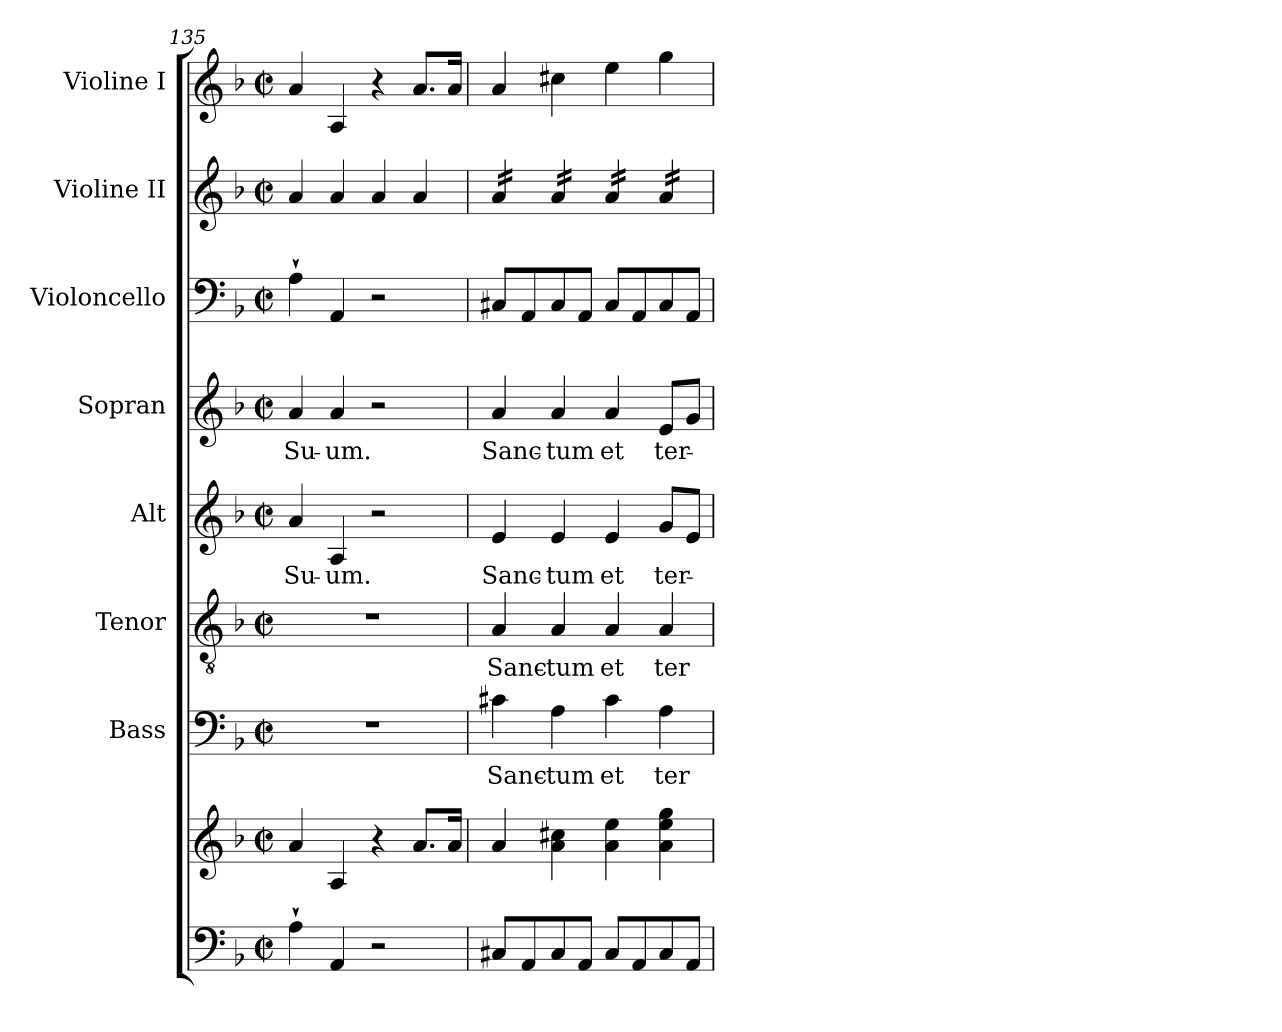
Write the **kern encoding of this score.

**kern	**kern	**kern	**text	**kern	**text	**kern	**text	**kern	**text	**kern	**kern	**kern
*part8	*part8	*part7	*part7	*part6	*part6	*part5	*part5	*part4	*part4	*part3	*part2	*part1
*staff9	*staff8	*staff7	*staff7	*staff6	*staff6	*staff5	*staff5	*staff4	*staff4	*staff3	*staff2	*staff1
*	*	*I"Bass	*	*I"Tenor	*	*I"Alt	*	*I"Sopran	*	*I"Violoncello	*I"Violine II	*I"Violine I
*	*	*I'B.	*	*I'T.	*	*I'A.	*	*I'S.	*	*I'Vc.	*I'Vl. II	*I'Vl. I
*clefF4	*clefG2	*clefF4	*	*clefGv2	*	*clefG2	*	*clefG2	*	*clefF4	*clefG2	*clefG2
*	*	*	*	*	*	*	*	*	*	*ITrd7c12	*	*
*k[b-]	*k[b-]	*k[b-]	*	*k[b-]	*	*k[b-]	*	*k[b-]	*	*k[b-]	*k[b-]	*k[b-]
*F:	*F:	*F:	*	*F:	*	*F:	*	*F:	*	*F:	*F:	*F:
*M2/2	*M2/2	*M2/2	*	*M2/2	*	*M2/2	*	*M2/2	*	*M2/2	*M2/2	*M2/2
*met(c|)	*met(c|)	*met(c|)	*	*met(c|)	*	*met(c|)	*	*met(c|)	*	*met(c|)	*met(c|)	*met(c|)
=135	=135	=135	=135	=135	=135	=135	=135	=135	=135	=135	=135	=135
!	!	!	!	!	!	!	!LO:LY:b	!	!LO:LY:b	!	!	!
4A`>\	4a/	1r	.	1r	.	4a/	Su-	4a/	Su-	4AA`>\	4a/	4a/
!	!	!	!	!	!	!	!LO:LY:b	!	!LO:LY:b	!	!	!
4AA/	4A/	.	.	.	.	4A/	-um.	4a/	-um.	4AAA/	4a/	4A/
2r	4r	.	.	.	.	2r	.	2r	.	2r	4a/	4r
.	8.a/L	.	.	.	.	.	.	.	.	.	4a/	8.a/L
.	16a/Jk	.	.	.	.	.	.	.	.	.	.	16a/Jk
=136	=136	=136	=136	=136	=136	=136	=136	=136	=136	=136	=136	=136
!	!	!	!LO:LY:b	!	!LO:LY:b	!	!LO:LY:b	!	!LO:LY:b	!	!	!
*	*	*	*	*	*	*	*	*	*	*	*tremolo	*
8C#X/L	4a/	4c#X\	Sanc-	4A/	Sanc-	4e/	Sanc-	4a/	Sanc-	8CC#X/L	16a/LL	4a/
.	.	.	.	.	.	.	.	.	.	.	16a/	.
8AA/	.	.	.	.	.	.	.	.	.	8AAA/	16a/	.
.	.	.	.	.	.	.	.	.	.	.	16a/JJ	.
!	!	!	!LO:LY:b	!	!LO:LY:b	!	!LO:LY:b	!	!LO:LY:b	!	!	!
8C#/	4a\ 4cc#X\	4A\	-tum	4A/	-tum	4e/	-tum	4a/	-tum	8CC#/	16a/LL	4cc#X\
.	.	.	.	.	.	.	.	.	.	.	16a/	.
8AA/J	.	.	.	.	.	.	.	.	.	8AAA/J	16a/	.
.	.	.	.	.	.	.	.	.	.	.	16a/JJ	.
!	!	!	!LO:LY:b	!	!LO:LY:b	!	!LO:LY:b	!	!LO:LY:b	!	!	!
8C#/L	4a\ 4ee\	4c#\	et	4A/	et	4e/	et	4a/	et	8CC#/L	16a/LL	4ee\
.	.	.	.	.	.	.	.	.	.	.	16a/	.
8AA/	.	.	.	.	.	.	.	.	.	8AAA/	16a/	.
.	.	.	.	.	.	.	.	.	.	.	16a/JJ	.
!	!	!	!LO:LY:b	!	!LO:LY:b	!	!LO:LY:b	!	!LO:LY:b	!	!	!
8C#/	4a\ 4ee\ 4gg\	4A\	ter-	4A/	ter-	8g/L	ter-	8e/L	ter-	8CC#/	16a/LL	4gg\
.	.	.	.	.	.	.	.	.	.	.	16a/	.
8AA/J	.	.	.	.	.	8e/J	.	8g/J	.	8AAA/J	16a/	.
.	.	.	.	.	.	.	.	.	.	.	16a/JJ	.
*	*	*	*	*	*	*	*	*	*	*	*Xtremolo	*
=	=	=	=	=	=	=	=	=	=	=	=	=
*-	*-	*-	*-	*-	*-	*-	*-	*-	*-	*-	*-	*-
